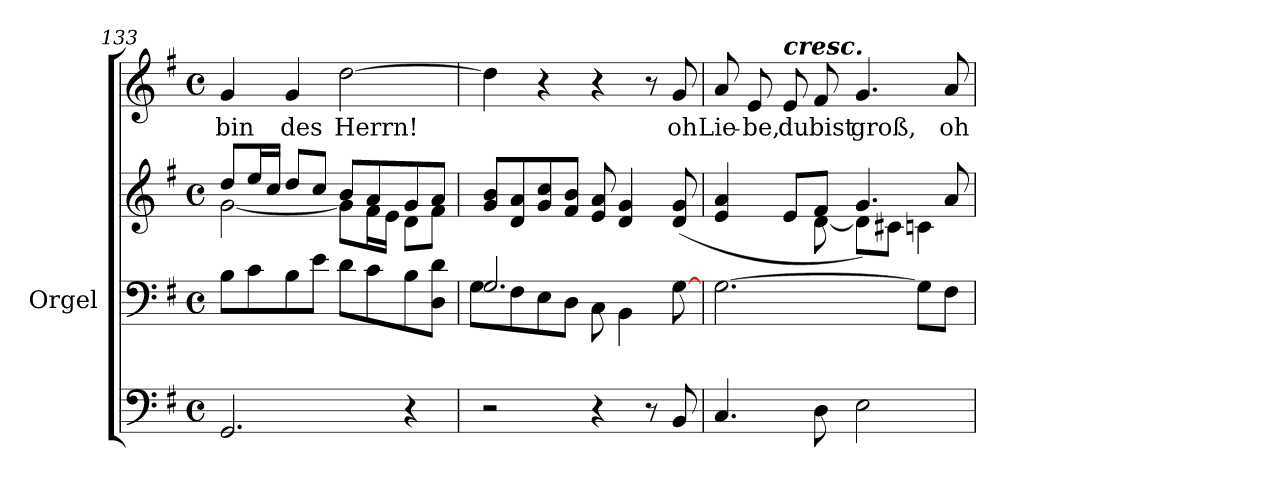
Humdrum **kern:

**kern	**kern	**kern	**kern	**text
*part3	*part2	*part2	*part1	*part1
*staff4	*staff3	*staff2	*staff1	*staff1
*	*I"Orgel	*	*	*
*	*I'Org.	*	*	*
!!LO:PB:g=z
*clefF4	*clefF4	*clefG2	*clefG2	*
*k[f#]	*k[f#]	*k[f#]	*k[f#]	*
*G:	*G:	*G:	*G:	*
*M4/4	*M4/4	*M4/4	*M4/4	*
*met(c)	*met(c)	*met(c)	*met(c)	*
=133	=133	=133	=133	=133
*	*	*^	*	*
!	!	!	!	!	!LO:LY:b
2.GG/	8B\L	8dd/L	[<2g\	4g/	bin
.	8c\	16ee/L	.	.	.
.	.	16cc/JJ	.	.	.
!	!	!	!	!	!LO:LY:b
.	8B\	8dd/L	.	4g/	des
.	8e\J	8cc/J	.	.	.
!	!	!	!	!	!LO:LY:b
.	8d\L	8b/L	8g\L]	[2dd\	Herrn!
.	8c\	8a/	16f#\L	.	.
.	.	.	16e\JJ	.	.
4r	8B\	8g/	8d\L	.	.
.	8D\ 8d\J	8a/J	8f#\J	.	.
*	*	*v	*v	*	*
=134	=134	=134	=134	=134
*	*^	*	*	*
2r	2.G/	8G\L	8g/ 8b/L	4dd\]	.
.	.	8F#\	8d/ 8a/	.	.
.	.	8E\	8g/ 8cc/	4r	.
.	.	8D\J	8f#/ 8b/J	.	.
4r	.	8C\	8e/ 8a/	4r	.
.	.	4BB\	4d/ 4g/	.	.
8r	4ryy	.	.	8r	.
!	!	!	!	!	!LO:LY:b
8BB/	.	[>8G\	(8d/ 8g/	8g/	oh
=135	=135	=135	=135	=135	=135
*	*	*	*^	*	*
!	!	!	!	!	!	!LO:LY:b
*	*v	*v	*	*	*	*
4.C/	[2.G\	4e/ 4a/	4.ryy	8a/	Lie-
!	!	!	!	!	!LO:LY:b
.	.	.	.	8e/	-be,
!	!	!	!	!LO:TX:a:Bi:t=cresc.	!
!	!	!	!	!	!LO:LY:b
.	.	8e/L	.	8e/	du
!	!	!	!	!	!LO:LY:b
8D\	.	8f#/J	[<8d\	8f#/	bist
!	!	!	!	!	!LO:LY:b
2E\	.	4.g/)	8d\L]	4.g/	groß,
.	.	.	8c#X\J	.	.
.	8G\L]	.	4cn\	.	.
!	!	!	!	!	!LO:LY:b
.	8F#\J	8a/	.	8a/	oh
*	*	*v	*v	*	*
=	=	=	=	=
*-	*-	*-	*-	*-
